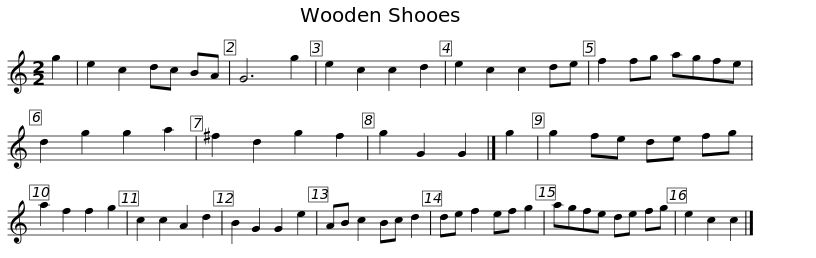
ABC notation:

X:1
L:1/8
M:2/2
I:linebreak $
K:C
V:1 treble
V:1
 g2 | e2 c2 dc BA | G6 g2 | e2 c2 c2 d2 | e2 c2 c2 de | %5
 f2 fg agfe | d2 g2 g2 a2 | ^f2 d2 g2 f2 | g2 G2 G2 |] g2 |$ %10
 g2 fe de fg | a2 f2 f2 g2 | c2 c2 A2 d2 | B2 G2 G2 e2 | AB c2 Bc d2 | %15
 de f2 ef g2 | agfe de fg | e2 c2 c2 |] %18
